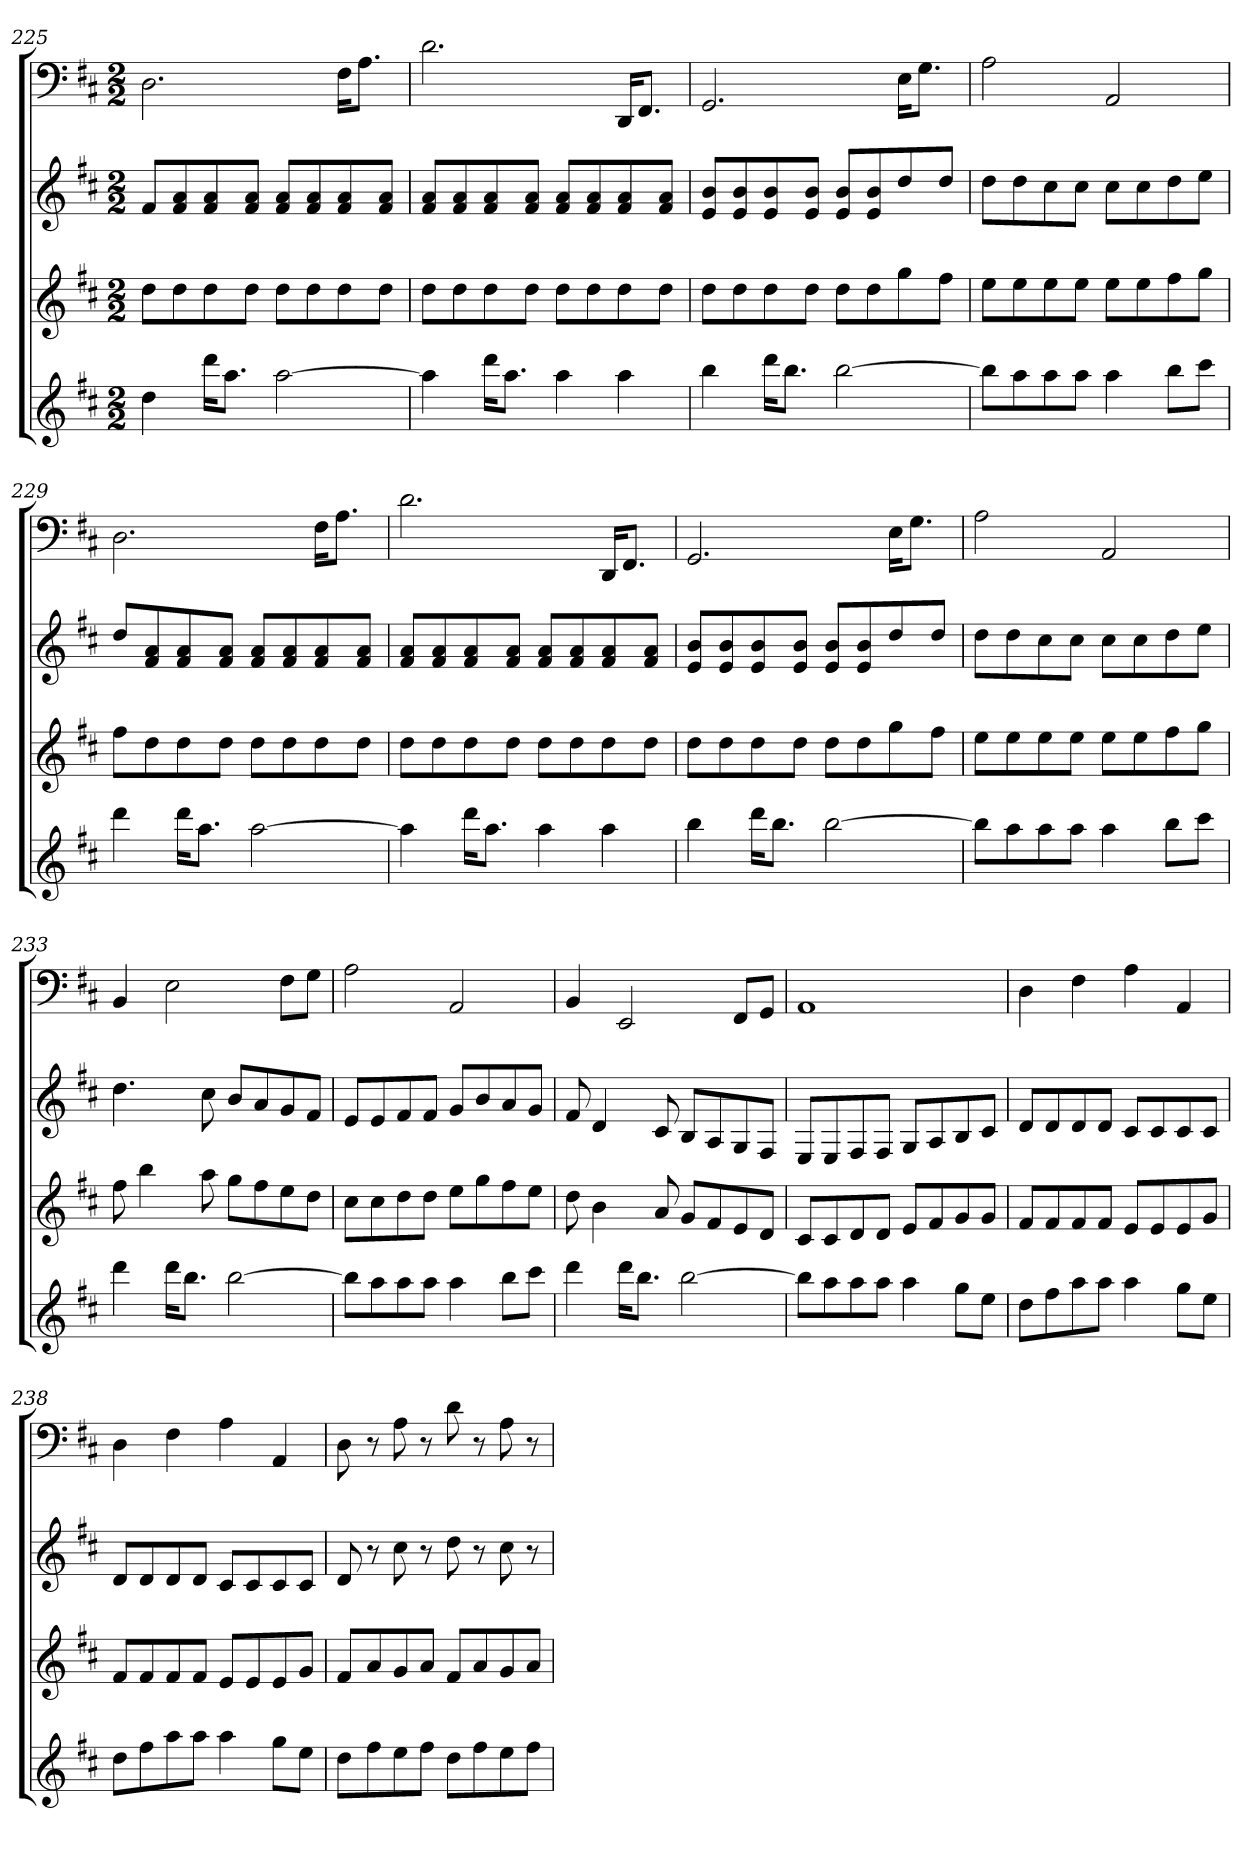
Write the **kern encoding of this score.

**kern	**kern	**kern	**kern
*part4	*part3	*part2	*part1
*staff4	*staff3	*staff2	*staff1
*k[f#c#]	*k[f#c#]	*k[f#c#]	*k[f#c#]
*D:	*D:	*D:	*D:
*M2/2	*M2/2	*M2/2	*M2/2
=225	=225	=225	=225
4dd	8ddL	8f#L	2.D
.	8dd	8f# 8a	.
16dddKL	8dd	8f# 8a	.
8.aaJ	.	.	.
.	8ddJ	8f# 8aJ	.
[2aa	8ddL	8f# 8aL	.
.	8dd	8f# 8a	.
.	8dd	8f# 8a	16F#KL
.	.	.	8.AJ
.	8ddJ	8f# 8aJ	.
=226	=226	=226	=226
4aa]	8ddL	8f# 8aL	2.d
.	8dd	8f# 8a	.
16dddKL	8dd	8f# 8a	.
8.aaJ	.	.	.
.	8ddJ	8f# 8aJ	.
4aa	8ddL	8f# 8aL	.
.	8dd	8f# 8a	.
4aa	8dd	8f# 8a	16DDKL
.	.	.	8.FF#J
.	8ddJ	8f# 8aJ	.
=227	=227	=227	=227
4bb	8ddL	8e 8bL	2.GG
.	8dd	8e 8b	.
16dddKL	8dd	8e 8b	.
8.bbJ	.	.	.
.	8ddJ	8e 8bJ	.
[2bb	8ddL	8e 8bL	.
.	8dd	8e 8b	.
.	8gg	8dd	16EKL
.	.	.	8.GJ
.	8ff#J	8ddJ	.
=228	=228	=228	=228
8bbL]	8eeL	8ddL	2A
8aa	8ee	8dd	.
8aa	8ee	8cc#	.
8aaJ	8eeJ	8cc#J	.
4aa	8eeL	8cc#L	2AA
.	8ee	8cc#	.
8bbL	8ff#	8dd	.
8ccc#J	8ggJ	8eeJ	.
=229	=229	=229	=229
4ddd	8ff#L	8ddL	2.D
.	8dd	8f# 8a	.
16dddKL	8dd	8f# 8a	.
8.aaJ	.	.	.
.	8ddJ	8f# 8aJ	.
[2aa	8ddL	8f# 8aL	.
.	8dd	8f# 8a	.
.	8dd	8f# 8a	16F#KL
.	.	.	8.AJ
.	8ddJ	8f# 8aJ	.
=230	=230	=230	=230
4aa]	8ddL	8f# 8aL	2.d
.	8dd	8f# 8a	.
16dddKL	8dd	8f# 8a	.
8.aaJ	.	.	.
.	8ddJ	8f# 8aJ	.
4aa	8ddL	8f# 8aL	.
.	8dd	8f# 8a	.
4aa	8dd	8f# 8a	16DDKL
.	.	.	8.FF#J
.	8ddJ	8f# 8aJ	.
=231	=231	=231	=231
4bb	8ddL	8e 8bL	2.GG
.	8dd	8e 8b	.
16dddKL	8dd	8e 8b	.
8.bbJ	.	.	.
.	8ddJ	8e 8bJ	.
[2bb	8ddL	8e 8bL	.
.	8dd	8e 8b	.
.	8gg	8dd	16EKL
.	.	.	8.GJ
.	8ff#J	8ddJ	.
=232	=232	=232	=232
8bbL]	8eeL	8ddL	2A
8aa	8ee	8dd	.
8aa	8ee	8cc#	.
8aaJ	8eeJ	8cc#J	.
4aa	8eeL	8cc#L	2AA
.	8ee	8cc#	.
8bbL	8ff#	8dd	.
8ccc#J	8ggJ	8eeJ	.
=233	=233	=233	=233
4ddd	8ff#	4.dd	4BB
.	4bb	.	.
16dddKL	.	.	2E
8.bbJ	.	.	.
.	8aa	8cc#	.
[2bb	8ggL	8bL	.
.	8ff#	8a	.
.	8ee	8g	8F#L
.	8ddJ	8f#J	8GJ
=234	=234	=234	=234
8bbL]	8cc#L	8eL	2A
8aa	8cc#	8e	.
8aa	8dd	8f#	.
8aaJ	8ddJ	8f#J	.
4aa	8eeL	8gL	2AA
.	8gg	8b	.
8bbL	8ff#	8a	.
8ccc#J	8eeJ	8gJ	.
=235	=235	=235	=235
4ddd	8dd	8f#	4BB
.	4b	4d	.
16dddKL	.	.	2EE
8.bbJ	.	.	.
.	8a	8c#	.
[2bb	8gL	8BL	.
.	8f#	8A	.
.	8e	8G	8FF#L
.	8dJ	8F#J	8GGJ
=236	=236	=236	=236
8bbL]	8c#L	8EL	1AA
8aa	8c#	8E	.
8aa	8d	8F#	.
8aaJ	8dJ	8F#J	.
4aa	8eL	8GL	.
.	8f#	8A	.
8ggL	8g	8B	.
8eeJ	8gJ	8c#J	.
=237	=237	=237	=237
8ddL	8f#L	8dL	4D
8ff#	8f#	8d	.
8aa	8f#	8d	4F#
8aaJ	8f#J	8dJ	.
4aa	8eL	8c#L	4A
.	8e	8c#	.
8ggL	8e	8c#	4AA
8eeJ	8gJ	8c#J	.
=238	=238	=238	=238
8ddL	8f#L	8dL	4D
8ff#	8f#	8d	.
8aa	8f#	8d	4F#
8aaJ	8f#J	8dJ	.
4aa	8eL	8c#L	4A
.	8e	8c#	.
8ggL	8e	8c#	4AA
8eeJ	8gJ	8c#J	.
=239	=239	=239	=239
8ddL	8f#L	8d	8D
8ff#	8a	8r	8r
8ee	8g	8cc#	8A
8ff#J	8aJ	8r	8r
8ddL	8f#L	8dd	8d
8ff#	8a	8r	8r
8ee	8g	8cc#	8A
8ff#J	8aJ	8r	8r
=	=	=	=
*-	*-	*-	*-
